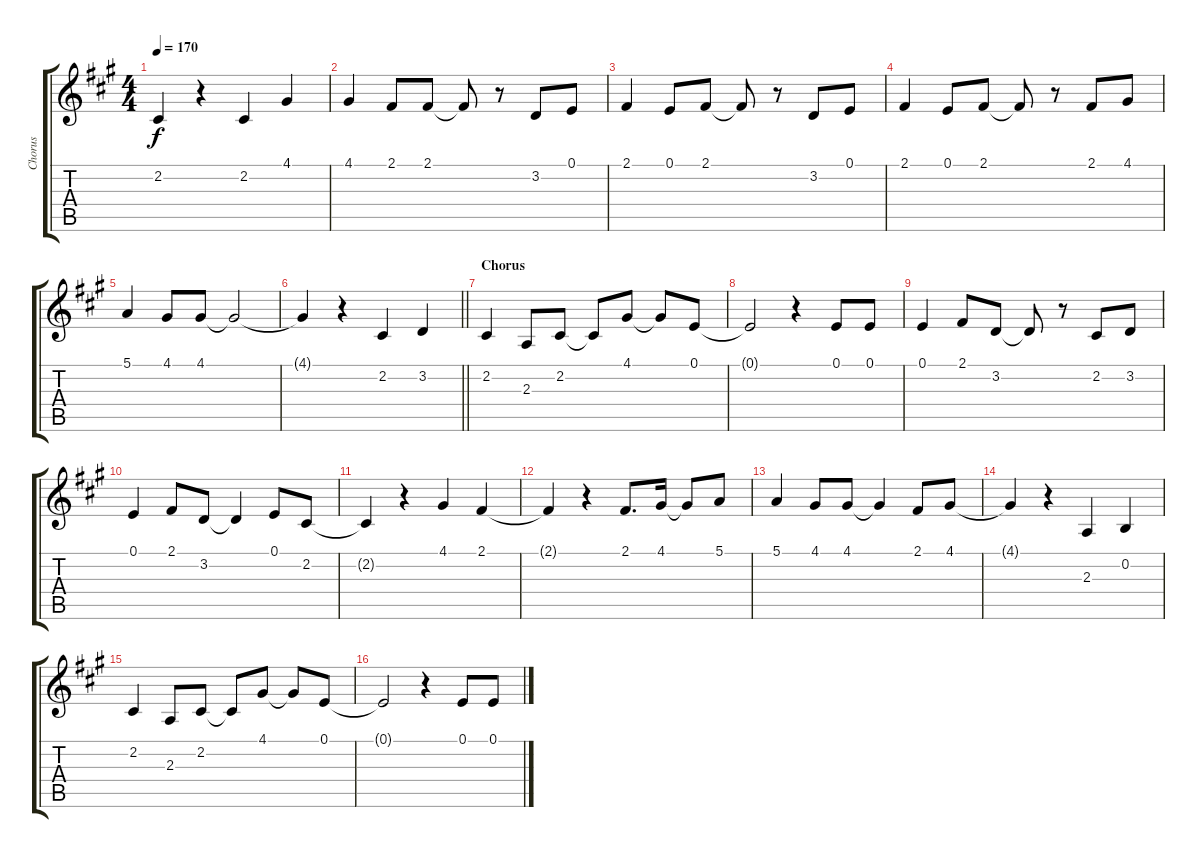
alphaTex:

\track ("Chorus" "Chorus") {instrument flute}
\staff {score tabs}
\tuning (E4 B3 G3 D3 A2 E2) {hide}
\ts (4 4)
\tempo 170
\clef g2
\ks a
2.2{t}.4{dy f} r.4 2.2.4 4.1.4 |
4.1.4 2.1.8 2.1.8 2.1{t}.8 r.8 3.2.8 0.1.8 |
2.1.4 0.1.8 2.1.8 2.1{t}.8 r.8 3.2.8 0.1.8 |
2.1.4 0.1.8 2.1.8 2.1{t}.8 r.8 2.1.8 4.1.8 |
5.1.4 4.1.8 4.1.8 4.1{t}.2 |
\barLineRight lightlight
4.1{t}.4 r.4 2.2.4 3.2.4 |
\section ("" "Chorus")
2.2.4 2.3.8 2.2.8 2.2{t}.8 4.1.8 4.1{t}.8 0.1.8 |
0.1{t}.2 r.4 0.1.8 0.1.8 |
0.1.4 2.1.8 3.2.8 3.2{t}.8 r.8 2.2.8 3.2.8 |
0.1.4 2.1.8 3.2.8 3.2{t}.4 0.1.8 2.2.8 |
2.2{t}.4 r.4 4.1.4 2.1.4 |
2.1{t}.4 r.4 2.1.8{d} 4.1.16 4.1{t}.8 5.1.8 |
5.1.4 4.1.8 4.1.8 4.1{t}.4 2.1.8 4.1.8 |
4.1{t}.4 r.4 2.3.4 0.2.4 |
2.2.4 2.3.8 2.2.8 2.2{t}.8 4.1.8 4.1{t}.8 0.1.8 |
0.1{t}.2 r.4 0.1.8 0.1.8
